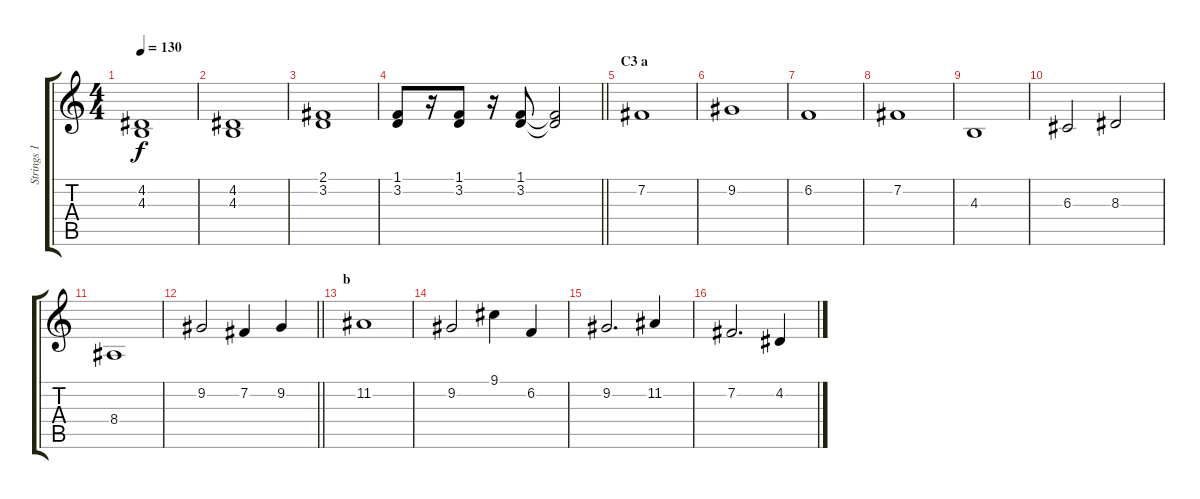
\track ("Strings 1" "Strings 1") {instrument synthstrings1}
\staff {score tabs}
\tuning (E4 B3 G3 D3 A2 E2) {hide}
\ts (4 4)
\tempo 130
\clef g2
\ks c
(4.2 4.3).1{dy f} |
(4.2 4.3).1 |
(2.1 3.2).1 |
\barLineRight lightlight
(1.1 3.2).8 r.16 (1.1 3.2).8 r.16 (1.1 3.2).8 (1.1{t} 3.2{t}).2 |
\section ("" "C3 a")
7.2.1 |
9.2.1 |
6.2.1 |
7.2.1 |
4.3.1 |
6.3.2 8.3.2 |
8.4.1 |
\barLineRight lightlight
9.2.2 7.2.4 9.2.4 |
\section ("" "b")
11.2.1 |
9.2.2 9.1.4 6.2.4 |
9.2.2{d} 11.2.4 |
7.2.2{d} 4.2.4
